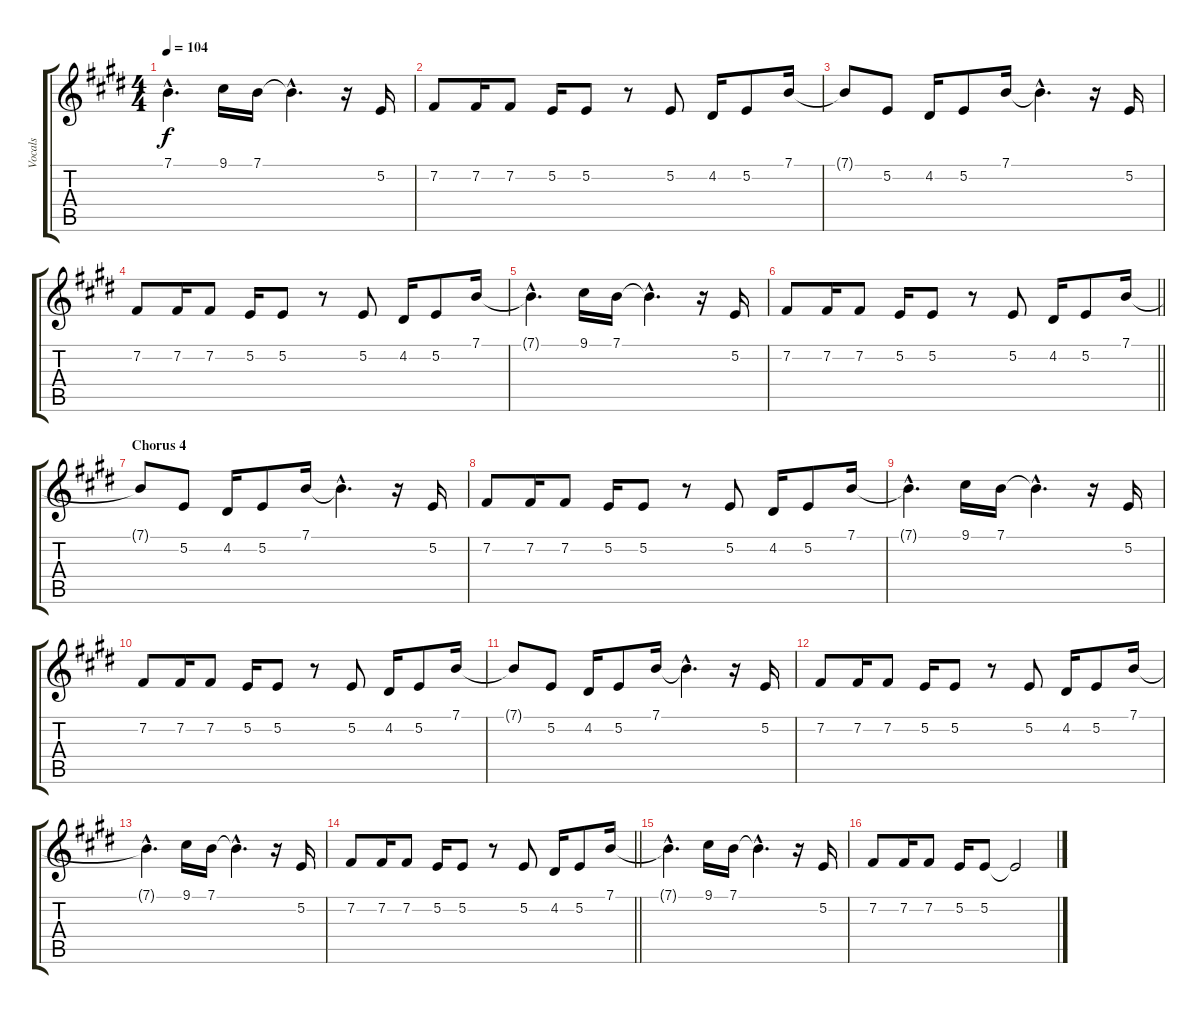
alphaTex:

\track ("Vocals" "Vocals") {instrument clarinet}
\staff {score tabs}
\tuning (E4 B3 G3 D3 A2 E2) {hide}
\ts (4 4)
\tempo 104
\clef g2
\ks e
7.1{hac t}.4{d dy f} 9.1.16 7.1.16 7.1{hac t}.4{d} r.16 5.2.16 |
7.2.8 7.2.16 7.2.8 5.2.16 5.2.8 r.8 5.2.8 4.2.16 5.2.8 7.1.16 |
7.1{t}.8 5.2.8 4.2.16 5.2.8 7.1.16 7.1{hac t}.4{d} r.16 5.2.16 |
7.2.8 7.2.16 7.2.8 5.2.16 5.2.8 r.8 5.2.8 4.2.16 5.2.8 7.1.16 |
7.1{hac t}.4{d} 9.1.16 7.1.16 7.1{hac t}.4{d} r.16 5.2.16 |
\barLineRight lightlight
7.2.8 7.2.16 7.2.8 5.2.16 5.2.8 r.8 5.2.8 4.2.16 5.2.8 7.1.16 |
\section ("" "Chorus 4")
7.1{t}.8 5.2.8 4.2.16 5.2.8 7.1.16 7.1{hac t}.4{d} r.16 5.2.16 |
7.2.8 7.2.16 7.2.8 5.2.16 5.2.8 r.8 5.2.8 4.2.16 5.2.8 7.1.16 |
7.1{hac t}.4{d} 9.1.16 7.1.16 7.1{hac t}.4{d} r.16 5.2.16 |
7.2.8 7.2.16 7.2.8 5.2.16 5.2.8 r.8 5.2.8 4.2.16 5.2.8 7.1.16 |
7.1{t}.8 5.2.8 4.2.16 5.2.8 7.1.16 7.1{hac t}.4{d} r.16 5.2.16 |
7.2.8 7.2.16 7.2.8 5.2.16 5.2.8 r.8 5.2.8 4.2.16 5.2.8 7.1.16 |
7.1{hac t}.4{d} 9.1.16 7.1.16 7.1{hac t}.4{d} r.16 5.2.16 |
\barLineRight lightlight
7.2.8 7.2.16 7.2.8 5.2.16 5.2.8 r.8 5.2.8 4.2.16 5.2.8 7.1.16 |
7.1{hac t}.4{d} 9.1.16 7.1.16 7.1{hac t}.4{d} r.16 5.2.16 |
7.2.8 7.2.16 7.2.8 5.2.16 5.2.8 5.2{t}.2
